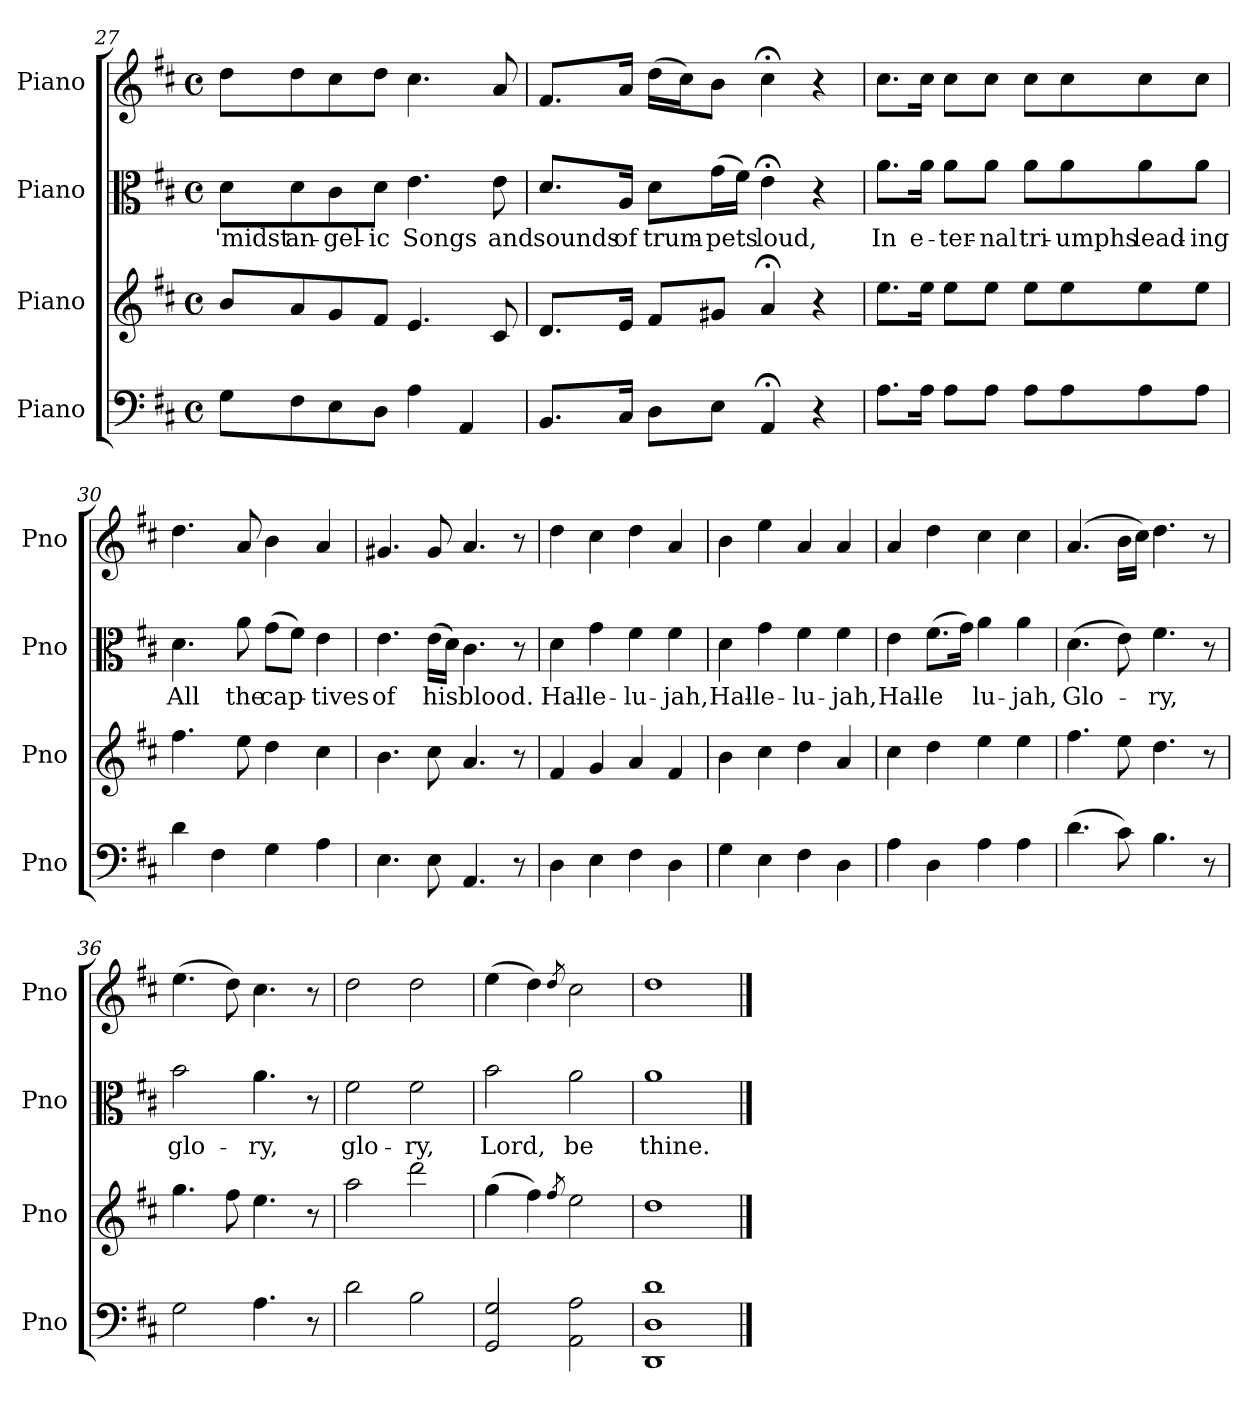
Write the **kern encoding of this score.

**kern	**kern	**kern	**text	**kern
*part4	*part3	*part2	*part2	*part1
*staff4	*staff3	*staff2	*staff2	*staff1
*I"Piano	*I"Piano	*I"Piano	*	*I"Piano
*I'Pno	*I'Pno	*I'Pno	*	*I'Pno
*clefF4	*clefG2	*clefC3	*	*clefG2
*k[f#c#]	*k[f#c#]	*k[f#c#]	*	*k[f#c#]
*M4/4	*M4/4	*M4/4	*	*M4/4
*met(c)	*met(c)	*met(c)	*	*met(c)
=27	=27	=27	=27	=27
!	!	!	!LO:LY:b	!
8G\L	8b/L	8d\L	'midst	8dd\L
!	!	!	!LO:LY:b	!
8F#\	8a/	8d\	an-	8dd\
!	!	!	!LO:LY:b	!
8E\	8g/	8c#\	-gel-	8cc#\
!	!	!	!LO:LY:b	!
8D\J	8f#/J	8d\J	-ic	8dd\J
!	!	!	!LO:LY:b	!
4A\	4.e/	4.e\	Songs	4.cc#\
4AA/	.	.	.	.
!	!	!	!LO:LY:b	!
.	8c#/	8e\	and	8a/
=28	=28	=28	=28	=28
!	!	!	!LO:LY:b	!
8.BB/L	8.d/L	8.d/L	sounds	8.f#/L
!	!	!	!LO:LY:b	!
16C#/Jk	16e/Jk	16A/Jk	of	16a/Jk
!	!	!	!LO:LY:b	!
8D\L	8f#/L	8d\L	trum-	(>16dd\LL
.	.	.	.	16cc#\J)
!	!	!	!LO:LY:b	!
8E\J	8g#X/J	(>16g\L	-pets	8b\J
.	.	16f#\JJ)	.	.
!	!	!	!LO:LY:b	!
4AA;</	4a;</	4e;<\	loud,	4cc#;<\
4r	4r	4r	.	4r
!!LO:LB:g=z
=29	=29	=29	=29	=29
!	!	!	!LO:LY:b	!
8.A\L	8.ee\L	8.a\L	In	8.cc#\L
!	!	!	!LO:LY:b	!
16A\Jk	16ee\Jk	16a\Jk	e-	16cc#\Jk
!	!	!	!LO:LY:b	!
8A\L	8ee\L	8a\L	-ter-	8cc#\L
!	!	!	!LO:LY:b	!
8A\J	8ee\J	8a\J	-nal	8cc#\J
!	!	!	!LO:LY:b	!
8A\L	8ee\L	8a\L	tri-	8cc#\L
!	!	!	!LO:LY:b	!
8A\	8ee\	8a\	-umphs	8cc#\
!	!	!	!LO:LY:b	!
8A\	8ee\	8a\	lead-	8cc#\
!	!	!	!LO:LY:b	!
8A\J	8ee\J	8a\J	-ing	8cc#\J
=30	=30	=30	=30	=30
!	!	!	!LO:LY:b	!
4d\	4.ff#\	4.d\	All	4.dd\
4F#\	.	.	.	.
!	!	!	!LO:LY:b	!
.	8ee\	8a\	the	8a/
!	!	!	!LO:LY:b	!
4G\	4dd\	(>8g\L	cap-	4b\
.	.	8f#\J)	.	.
!	!	!	!LO:LY:b	!
4A\	4cc#\	4e\	-tives	4a/
=31	=31	=31	=31	=31
!	!	!	!LO:LY:b	!
4.E\	4.b\	4.e\	of	4.g#X/
!	!	!	!LO:LY:b	!
8E\	8cc#\	(>16e\LL	his	8g#/
.	.	16d\JJ)	.	.
!	!	!	!LO:LY:b	!
4.AA/	4.a/	4.c#\	blood.	4.a/
8r	8r	8r	.	8r
=32	=32	=32	=32	=32
!	!	!	!LO:LY:b	!
4D\	4f#/	4d\	Hal-	4dd\
!	!	!	!LO:LY:b	!
4E\	4g/	4g\	-le-	4cc#\
!	!	!	!LO:LY:b	!
4F#\	4a/	4f#\	-lu-	4dd\
!	!	!	!LO:LY:b	!
4D\	4f#/	4f#\	-jah,	4a/
=33	=33	=33	=33	=33
!	!	!	!LO:LY:b	!
4G\	4b\	4d\	Hal-	4b\
!	!	!	!LO:LY:b	!
4E\	4cc#\	4g\	-le-	4ee\
!	!	!	!LO:LY:b	!
4F#\	4dd\	4f#\	-lu-	4a/
!	!	!	!LO:LY:b	!
4D\	4a/	4f#\	-jah,	4a/
!!LO:LB:g=z
=34	=34	=34	=34	=34
!	!	!	!LO:LY:b	!
4A\	4cc#\	4e\	Hal-	4a/
!	!	!	!LO:LY:b	!
4D\	4dd\	(>8.f#\L	-le	4dd\
.	.	16g\Jk)	.	.
!	!	!	!LO:LY:b	!
4A\	4ee\	4a\	lu-	4cc#\
!	!	!	!LO:LY:b	!
4A\	4ee\	4a\	-jah,	4cc#\
=35	=35	=35	=35	=35
!	!	!	!LO:LY:b	!
(>4.d\	4.ff#\	(>4.d\	Glo-	(>4.a/
8c#\)	8ee\	8e\)	.	16b\LL
.	.	.	.	16cc#\JJ)
!	!	!	!LO:LY:b	!
4.B\	4.dd\	4.f#\	-ry,	4.dd\
8r	8r	8r	.	8r
=36	=36	=36	=36	=36
!	!	!	!LO:LY:b	!
2G\	4.gg\	2b\	glo-	(>4.ee\
.	8ff#\	.	.	8dd\)
!	!	!	!LO:LY:b	!
4.A\	4.ee\	4.a\	-ry,	4.cc#\
8r	8r	8r	.	8r
=37	=37	=37	=37	=37
!	!	!	!LO:LY:b	!
2d\	2aa\	2f#\	glo-	2dd\
!	!	!	!LO:LY:b	!
2B\	2ddd\	2f#\	-ry,	2dd\
=38	=38	=38	=38	=38
!	!	!	!LO:LY:b	!
2GG/ 2G/	(>4gg\	2b\	Lord,	(>4ee\
.	4ff#\)	.	.	4dd\)
.	8qff#/	.	.	8qdd/
!	!	!	!LO:LY:b	!
2AA\ 2A\	2ee\	2a\	be	2cc#\
=39	=39	=39	=39	=39
!	!	!	!LO:LY:b	!
1DD 1D 1d	1dd	1a	thine.	1dd
==	==	==	==	==
*-	*-	*-	*-	*-
